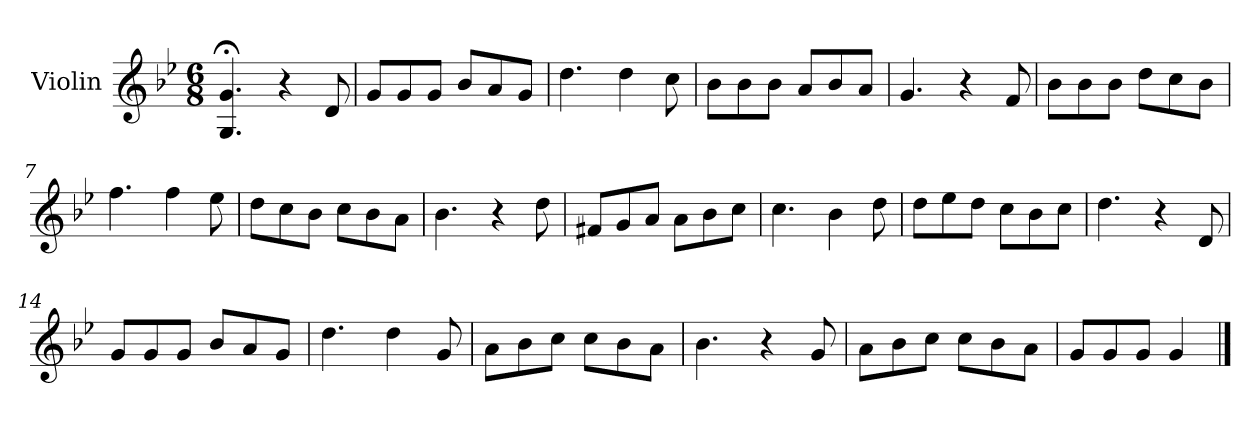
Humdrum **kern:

**kern
*part1
*staff1
*I"Violin
*I'Vln.
*clefG2
*k[b-e-]
*M6/8
=1
4.G;</ 4.g;</
4r
8d/
=2
8g/L
8g/
8g/J
8b-/L
8a/
8g/J
=3
4.dd\
4dd\
8cc\
=4
8b-\L
8b-\
8b-\J
8a/L
8b-/
8a/J
=5
4.g/
4r
8f/
=6
8b-\L
8b-\
8b-\J
8dd\L
8cc\
8b-\J
!!LO:LB:g=z
=7
4.ff\
4ff\
8ee-\
=8
8dd\L
8cc\
8b-\J
8cc\L
8b-\
8a\J
=9
4.b-\
4r
8dd\
=10
8f#X/L
8g/
8a/J
8a\L
8b-\
8cc\J
=11
4.cc\
4b-\
8dd\
=12
8dd\L
8ee-\
8dd\J
8cc\L
8b-\
8cc\J
=13
4.dd\
4r
8d/
!!LO:LB:g=z
=14
8g/L
8g/
8g/J
8b-/L
8a/
8g/J
=15
4.dd\
4dd\
8g/
=16
8a\L
8b-\
8cc\J
8cc\L
8b-\
8a\J
=17
4.b-\
4r
8g/
=18
8a\L
8b-\
8cc\J
8cc\L
8b-\
8a\J
=19
8g/L
8g/
8g/J
4g/
==
*-
